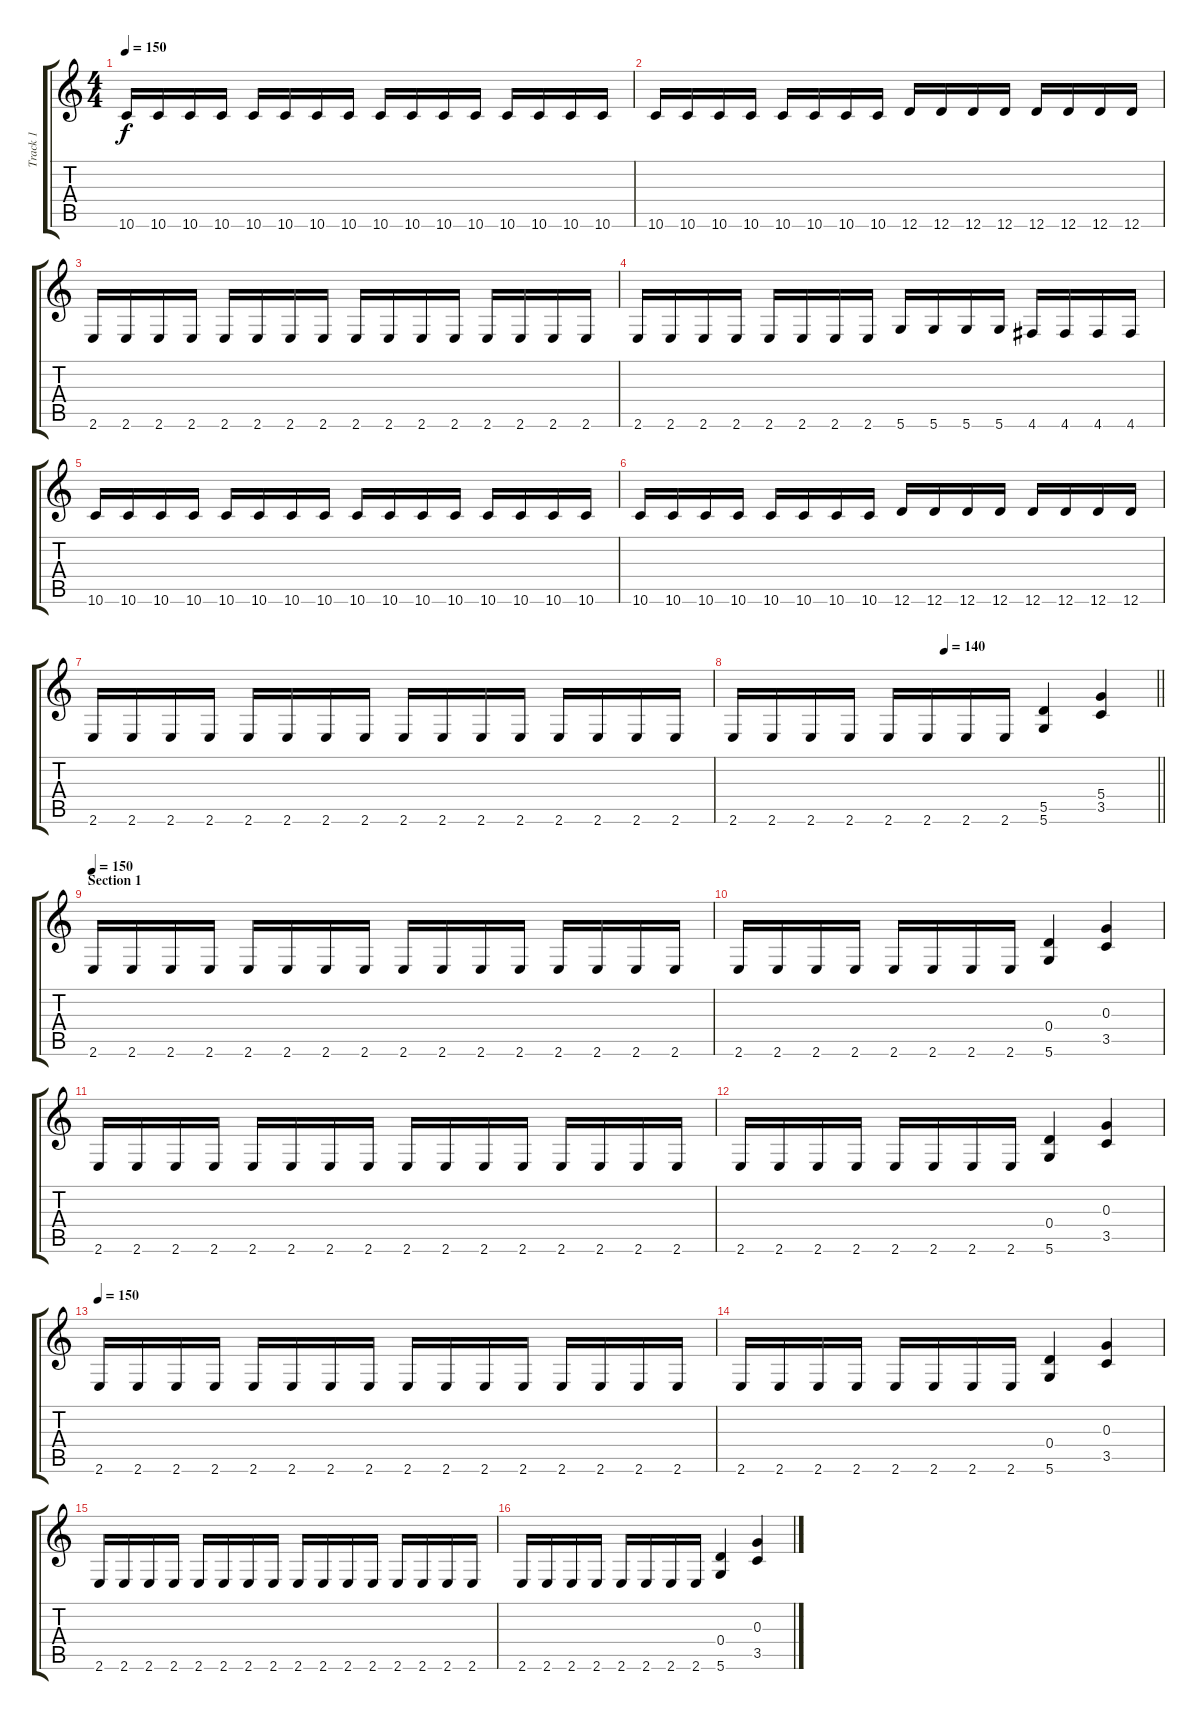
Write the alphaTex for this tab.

\track ("Track 1" "Track 1") {instrument distortionguitar}
\staff {score tabs}
\tuning (E4 B3 G3 D3 A2 D2) {hide}
\ts (4 4)
\tempo 150
\clef g2
\ks c
10.6.16{dy f} 10.6.16 10.6.16 10.6.16 10.6.16 10.6.16 10.6.16 10.6.16 10.6.16 10.6.16 10.6.16 10.6.16 10.6.16 10.6.16 10.6.16 10.6.16 |
10.6.16 10.6.16 10.6.16 10.6.16 10.6.16 10.6.16 10.6.16 10.6.16 12.6.16 12.6.16 12.6.16 12.6.16 12.6.16 12.6.16 12.6.16 12.6.16 |
2.6.16 2.6.16 2.6.16 2.6.16 2.6.16 2.6.16 2.6.16 2.6.16 2.6.16 2.6.16 2.6.16 2.6.16 2.6.16 2.6.16 2.6.16 2.6.16 |
2.6.16 2.6.16 2.6.16 2.6.16 2.6.16 2.6.16 2.6.16 2.6.16 5.6.16 5.6.16 5.6.16 5.6.16 4.6.16 4.6.16 4.6.16 4.6.16 |
10.6.16 10.6.16 10.6.16 10.6.16 10.6.16 10.6.16 10.6.16 10.6.16 10.6.16 10.6.16 10.6.16 10.6.16 10.6.16 10.6.16 10.6.16 10.6.16 |
10.6.16 10.6.16 10.6.16 10.6.16 10.6.16 10.6.16 10.6.16 10.6.16 12.6.16 12.6.16 12.6.16 12.6.16 12.6.16 12.6.16 12.6.16 12.6.16 |
2.6.16 2.6.16 2.6.16 2.6.16 2.6.16 2.6.16 2.6.16 2.6.16 2.6.16 2.6.16 2.6.16 2.6.16 2.6.16 2.6.16 2.6.16 2.6.16 |
\tempo (140 0.5)
\barLineRight lightlight
2.6.16 2.6.16 2.6.16 2.6.16 2.6.16 2.6.16 2.6.16 2.6.16 (5.5 5.6).4 (5.4 3.5).4 |
\section ("" "Section 1")
\tempo 150
2.6.16 2.6.16 2.6.16 2.6.16 2.6.16 2.6.16 2.6.16 2.6.16 2.6.16 2.6.16 2.6.16 2.6.16 2.6.16 2.6.16 2.6.16 2.6.16 |
2.6.16 2.6.16 2.6.16 2.6.16 2.6.16 2.6.16 2.6.16 2.6.16 (0.4 5.6).4 (0.3 3.5).4 |
2.6.16 2.6.16 2.6.16 2.6.16 2.6.16 2.6.16 2.6.16 2.6.16 2.6.16 2.6.16 2.6.16 2.6.16 2.6.16 2.6.16 2.6.16 2.6.16 |
2.6.16 2.6.16 2.6.16 2.6.16 2.6.16 2.6.16 2.6.16 2.6.16 (0.4 5.6).4 (0.3 3.5).4 |
\tempo 150
2.6.16 2.6.16 2.6.16 2.6.16 2.6.16 2.6.16 2.6.16 2.6.16 2.6.16 2.6.16 2.6.16 2.6.16 2.6.16 2.6.16 2.6.16 2.6.16 |
2.6.16 2.6.16 2.6.16 2.6.16 2.6.16 2.6.16 2.6.16 2.6.16 (0.4 5.6).4 (0.3 3.5).4 |
2.6.16 2.6.16 2.6.16 2.6.16 2.6.16 2.6.16 2.6.16 2.6.16 2.6.16 2.6.16 2.6.16 2.6.16 2.6.16 2.6.16 2.6.16 2.6.16 |
2.6.16 2.6.16 2.6.16 2.6.16 2.6.16 2.6.16 2.6.16 2.6.16 (0.4 5.6).4 (0.3 3.5).4
